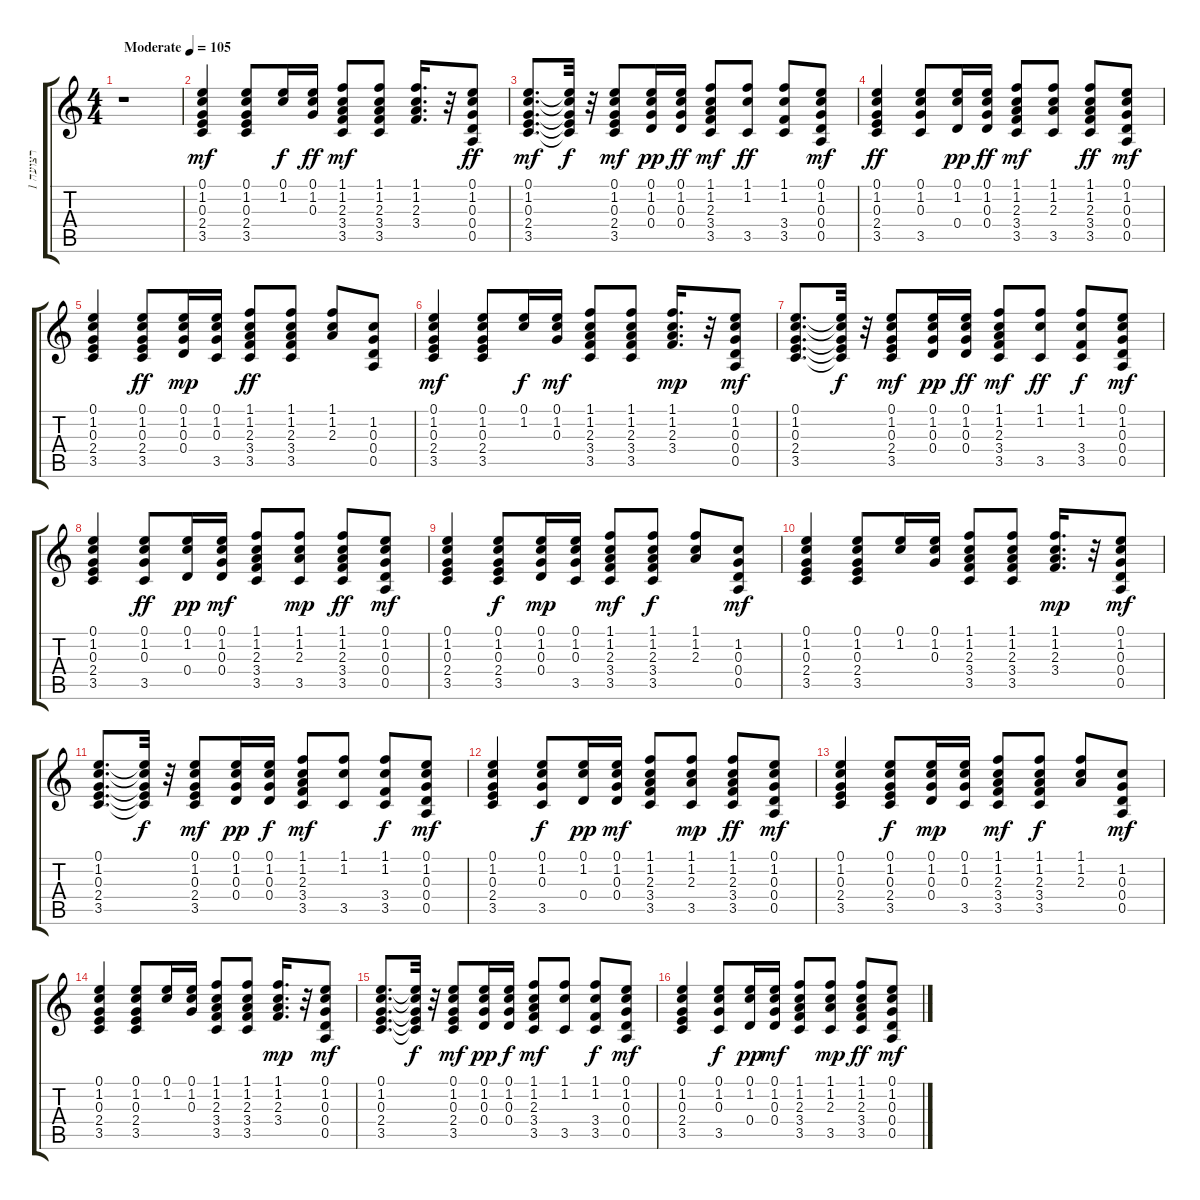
\track ("רצועה 1" "רצועה 1") {instrument acousticguitarsteel}
\staff {score tabs}
\tuning (E4 B3 G3 D3 A2 E2) {hide}
\ts (4 4)
\tempo (105 "Moderate")
\clef g2
\ks c
r.1{dy mf instrument acousticguitarsteel} |
(0.1 1.2 0.3 2.4 3.5).4 (0.1 1.2 0.3 2.4 3.5).8 (0.1 1.2).16{dy f} (0.1 1.2 0.3).16{dy ff} (1.1 1.2 2.3 3.4 3.5).8{dy mf} (1.1 1.2 2.3 3.4 3.5).8 (1.1 1.2 2.3 3.4).16{d} r.32 (0.1 1.2 0.3 0.4 0.5).8{dy ff} |
(0.1 1.2 0.3 2.4 3.5).8{d dy mf} (0.1{t} 1.2{t} 0.3{t} 2.4{t} 3.5{t}).32{dy f} r.32 (0.1 1.2 0.3 2.4 3.5).8{dy mf} (0.1 1.2 0.3 0.4).16{dy pp} (0.1 1.2 0.3 0.4).16{dy ff} (1.1 1.2 2.3 3.4 3.5).8{dy mf} (1.1 1.2 3.5).8{dy ff} (1.1 1.2 3.4 3.5).8 (0.1 1.2 0.3 0.4 0.5).8{dy mf} |
(0.1 1.2 0.3 2.4 3.5).4{dy ff} (0.1 1.2 0.3 3.5).8 (0.1 1.2 0.4).16{dy pp} (0.1 1.2 0.3 0.4).16{dy ff} (1.1 1.2 2.3 3.4 3.5).8{dy mf} (1.1 1.2 2.3 3.5).8 (1.1 1.2 2.3 3.4 3.5).8{dy ff} (0.1 1.2 0.3 0.4 0.5).8{dy mf} |
(0.1 1.2 0.3 2.4 3.5).4 (0.1 1.2 0.3 2.4 3.5).8{dy ff} (0.1 1.2 0.3 0.4).16{dy mp} (0.1 1.2 0.3 3.5).16 (1.1 1.2 2.3 3.4 3.5).8{dy ff} (1.1 1.2 2.3 3.4 3.5).8 (1.1 1.2 2.3).8 (1.2 0.3 0.4 0.5).8 |
(0.1 1.2 0.3 2.4 3.5).4{dy mf} (0.1 1.2 0.3 2.4 3.5).8 (0.1 1.2).16{dy f} (0.1 1.2 0.3).16{dy mf} (1.1 1.2 2.3 3.4 3.5).8 (1.1 1.2 2.3 3.4 3.5).8 (1.1 1.2 2.3 3.4).16{d dy mp} r.32 (0.1 1.2 0.3 0.4 0.5).8{dy mf} |
(0.1 1.2 0.3 2.4 3.5).8{d} (0.1{t} 1.2{t} 0.3{t} 2.4{t} 3.5{t}).32{dy f} r.32 (0.1 1.2 0.3 2.4 3.5).8{dy mf} (0.1 1.2 0.3 0.4).16{dy pp} (0.1 1.2 0.3 0.4).16{dy ff} (1.1 1.2 2.3 3.4 3.5).8{dy mf} (1.1 1.2 3.5).8{dy ff} (1.1 1.2 3.4 3.5).8{dy f} (0.1 1.2 0.3 0.4 0.5).8{dy mf} |
(0.1 1.2 0.3 2.4 3.5).4 (0.1 1.2 0.3 3.5).8{dy ff} (0.1 1.2 0.4).16{dy pp} (0.1 1.2 0.3 0.4).16{dy mf} (1.1 1.2 2.3 3.4 3.5).8 (1.1 1.2 2.3 3.5).8{dy mp} (1.1 1.2 2.3 3.4 3.5).8{dy ff} (0.1 1.2 0.3 0.4 0.5).8{dy mf} |
(0.1 1.2 0.3 2.4 3.5).4 (0.1 1.2 0.3 2.4 3.5).8{dy f} (0.1 1.2 0.3 0.4).16{dy mp} (0.1 1.2 0.3 3.5).16 (1.1 1.2 2.3 3.4 3.5).8{dy mf} (1.1 1.2 2.3 3.4 3.5).8{dy f} (1.1 1.2 2.3).8 (1.2 0.3 0.4 0.5).8{dy mf} |
(0.1 1.2 0.3 2.4 3.5).4 (0.1 1.2 0.3 2.4 3.5).8 (0.1 1.2).16 (0.1 1.2 0.3).16 (1.1 1.2 2.3 3.4 3.5).8 (1.1 1.2 2.3 3.4 3.5).8 (1.1 1.2 2.3 3.4).16{d dy mp} r.32 (0.1 1.2 0.3 0.4 0.5).8{dy mf} |
(0.1 1.2 0.3 2.4 3.5).8{d} (0.1{t} 1.2{t} 0.3{t} 2.4{t} 3.5{t}).32{dy f} r.32 (0.1 1.2 0.3 2.4 3.5).8{dy mf} (0.1 1.2 0.3 0.4).16{dy pp} (0.1 1.2 0.3 0.4).16{dy f} (1.1 1.2 2.3 3.4 3.5).8{dy mf} (1.1 1.2 3.5).8 (1.1 1.2 3.4 3.5).8{dy f} (0.1 1.2 0.3 0.4 0.5).8{dy mf} |
(0.1 1.2 0.3 2.4 3.5).4 (0.1 1.2 0.3 3.5).8{dy f} (0.1 1.2 0.4).16{dy pp} (0.1 1.2 0.3 0.4).16{dy mf} (1.1 1.2 2.3 3.4 3.5).8 (1.1 1.2 2.3 3.5).8{dy mp} (1.1 1.2 2.3 3.4 3.5).8{dy ff} (0.1 1.2 0.3 0.4 0.5).8{dy mf} |
(0.1 1.2 0.3 2.4 3.5).4 (0.1 1.2 0.3 2.4 3.5).8{dy f} (0.1 1.2 0.3 0.4).16{dy mp} (0.1 1.2 0.3 3.5).16 (1.1 1.2 2.3 3.4 3.5).8{dy mf} (1.1 1.2 2.3 3.4 3.5).8{dy f} (1.1 1.2 2.3).8 (1.2 0.3 0.4 0.5).8{dy mf} |
(0.1 1.2 0.3 2.4 3.5).4 (0.1 1.2 0.3 2.4 3.5).8 (0.1 1.2).16 (0.1 1.2 0.3).16 (1.1 1.2 2.3 3.4 3.5).8 (1.1 1.2 2.3 3.4 3.5).8 (1.1 1.2 2.3 3.4).16{d dy mp} r.32 (0.1 1.2 0.3 0.4 0.5).8{dy mf} |
(0.1 1.2 0.3 2.4 3.5).8{d} (0.1{t} 1.2{t} 0.3{t} 2.4{t} 3.5{t}).32{dy f} r.32 (0.1 1.2 0.3 2.4 3.5).8{dy mf} (0.1 1.2 0.3 0.4).16{dy pp} (0.1 1.2 0.3 0.4).16{dy f} (1.1 1.2 2.3 3.4 3.5).8{dy mf} (1.1 1.2 3.5).8 (1.1 1.2 3.4 3.5).8{dy f} (0.1 1.2 0.3 0.4 0.5).8{dy mf} |
(0.1 1.2 0.3 2.4 3.5).4 (0.1 1.2 0.3 3.5).8{dy f} (0.1 1.2 0.4).16{dy pp} (0.1 1.2 0.3 0.4).16{dy mf} (1.1 1.2 2.3 3.4 3.5).8 (1.1 1.2 2.3 3.5).8{dy mp} (1.1 1.2 2.3 3.4 3.5).8{dy ff} (0.1 1.2 0.3 0.4 0.5).8{dy mf}
